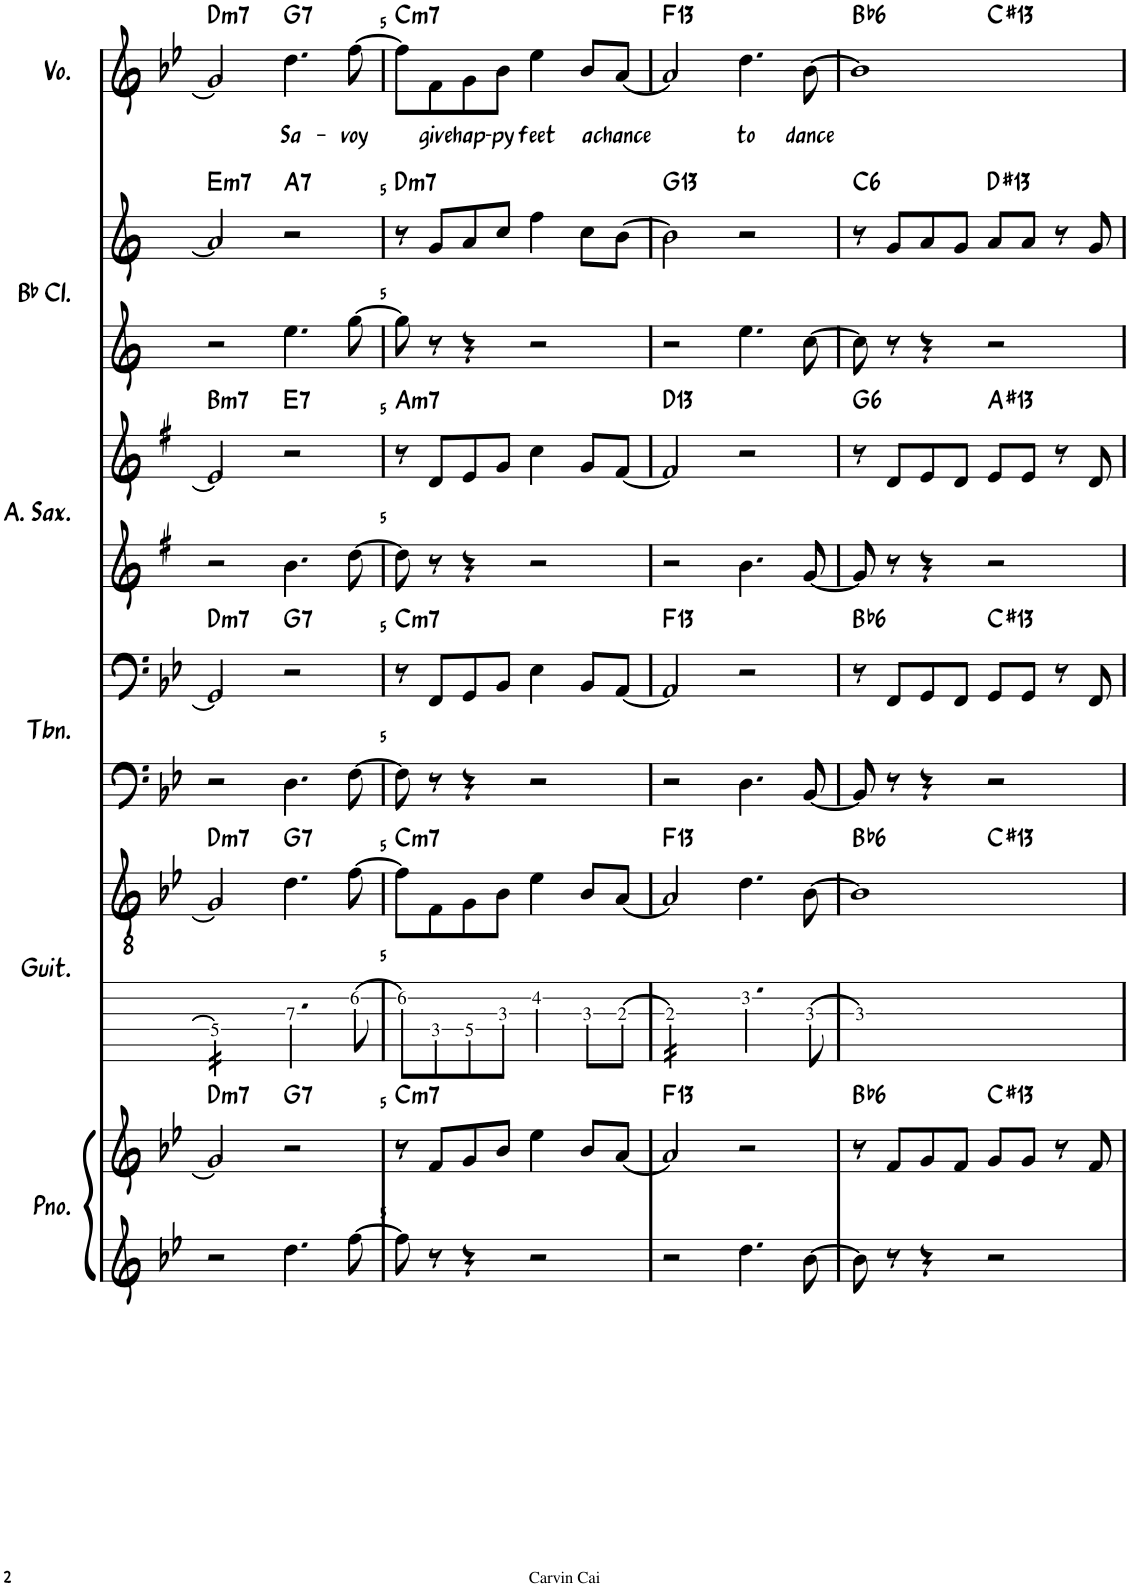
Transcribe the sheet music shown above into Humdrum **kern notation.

**kern	**kern	**harte	**kern	**kern	**harte	**kern	**kern	**harte	**kern	**kern	**harte	**kern	**kern	**harte	**kern	**text	**harte
*part6	*part6	*part6	*part5	*part5	*part5	*part4	*part4	*part4	*part3	*part3	*part3	*part2	*part2	*part2	*part1	*part1	*part1
*staff11	*staff10	*	*staff9	*staff8	*	*staff7	*staff6	*	*staff5	*staff4	*	*staff3	*staff2	*	*staff1	*staff1	*
*I"钢琴	*	*	*I"原音吉他	*	*	*I"长号	*	*	*I"中音萨克斯	*	*	*I"降B调单簧管	*	*	*I"人声	*	*
!!LO:PB:g=z
*clefG2	*clefG2	*	*	*clefGv2	*	*clefF4	*clefF4	*	*clefG2	*clefG2	*	*clefG2	*clefG2	*	*clefG2	*	*
*	*	*	*	*	*	*	*	*	*Trd5c9	*Trd5c9	*	*Trd1c2	*Trd1c2	*	*	*	*
*k[b-e-]	*k[b-e-]	*	*k[b-e-]	*k[b-e-]	*	*k[b-e-]	*k[b-e-]	*	*k[f#]	*k[f#]	*	*k[]	*k[]	*	*k[b-e-]	*	*
*M4/4	*M4/4	*	*M4/4	*M4/4	*	*M4/4	*M4/4	*	*M4/4	*M4/4	*	*M4/4	*M4/4	*	*M4/4	*	*
=4	=4	=4	=4	=4	=4	=4	=4	=4	=4	=4	=4	=4	=4	=4	=4	=4	=4
!	!	!LO:H:kt=m7	!	!	!LO:H:kt=m7	!	!	!LO:H:kt=m7	!	!	!LO:H:kt=m7	!	!	!LO:H:kt=m7	!	!	!LO:H:kt=m7
2r	2g/]	D:min7	2G\]	2G/]	D:min7	2r	2GG/]	D:min7	2r	2e/]	B:min7	2r	2a/]	E:min7	2g/]	.	D:min7
!	!	!LO:H:kt=7	!	!	!LO:H:kt=7	!	!	!LO:H:kt=7	!	!	!LO:H:kt=7	!	!	!LO:H:kt=7	!	!LO:LY:b	!LO:H:kt=7
4.dd\	2r	G:7	4.d\	4.d\	G:7	4.D\	2r	G:7	4.b\	2r	E:7	4.ee\	2r	A:7	4.dd\	Sa-	G:7
!	!	!	!	!	!	!	!	!	!	!	!	!	!	!	!	!LO:LY:b	!
[8ff\	.	.	[8f\	[8f\	.	[8F\	.	.	[8dd\	.	.	[8gg\	.	.	[8ff\	-voy	.
=5	=5	=5	=5	=5	=5	=5	=5	=5	=5	=5	=5	=5	=5	=5	=5	=5	=5
!	!	!LO:H:kt=m7	!	!	!LO:H:kt=m7	!	!	!LO:H:kt=m7	!	!	!LO:H:kt=m7	!	!	!LO:H:kt=m7	!	!	!LO:H:kt=m7
8ff\]	8r	C:min7	8f\L]	8f\L]	C:min7	8F\]	8r	C:min7	8dd\]	8r	A:min7	8gg\]	8r	D:min7	8ff\L]	.	C:min7
!	!	!	!	!	!	!	!	!	!	!	!	!	!	!	!	!LO:LY:b	!
8r	8f/L	.	8F\	8F\	.	8r	8FF/L	.	8r	8d/L	.	8r	8g/L	.	8f\	give	.
!	!	!	!	!	!	!	!	!	!	!	!	!	!	!	!	!LO:LY:b	!
4r	8g/	.	8G\	8G\	.	4r	8GG/	.	4r	8e/	.	4r	8a/	.	8g\	hap-	.
!	!	!	!	!	!	!	!	!	!	!	!	!	!	!	!	!LO:LY:b	!
.	8b-/J	.	8B-\J	8B-\J	.	.	8BB-/J	.	.	8g/J	.	.	8cc/J	.	8b-\J	-py	.
!	!	!	!	!	!	!	!	!	!	!	!	!	!	!	!	!LO:LY:b	!
2r	4ee-\	.	4e-\	4e-\	.	2r	4E-\	.	2r	4cc\	.	2r	4ff\	.	4ee-\	feet	.
!	!	!	!	!	!	!	!	!	!	!	!	!	!	!	!	!LO:LY:b	!
.	8b-/L	.	8B-\L	8B-/L	.	.	8BB-/L	.	.	8g/L	.	.	8cc\L	.	8b-/L	a	.
!	!	!	!	!	!	!	!	!	!	!	!	!	!	!	!	!LO:LY:b	!
.	[8a/J	.	[8A\J	[8A/J	.	.	[8AA/J	.	.	[8f#/J	.	.	[8b\J	.	[8a/J	chance	.
=6	=6	=6	=6	=6	=6	=6	=6	=6	=6	=6	=6	=6	=6	=6	=6	=6	=6
!	!	!LO:H:kt=13	!	!	!LO:H:kt=13	!	!	!LO:H:kt=13	!	!	!LO:H:kt=13	!	!	!LO:H:kt=13	!	!	!LO:H:kt=13
2r	2a/]	F:9(11,13)	2A\]	2A/]	F:9(11,13)	2r	2AA/]	F:9(11,13)	2r	2f#/]	D:9(11,13)	2r	2b\]	G:9(11,13)	2a/]	.	F:9(11,13)
!	!	!	!	!	!	!	!	!	!	!	!	!	!	!	!	!LO:LY:b	!
4.dd\	2r	.	4.d\	4.d\	.	4.D\	2r	.	4.b\	2r	.	4.ee\	2r	.	4.dd\	to	.
!	!	!	!	!	!	!	!	!	!	!	!	!	!	!	!	!LO:LY:b	!
[8b-\	.	.	[8B-\	[8B-\	.	[8BB-/	.	.	[8g/	.	.	[8cc\	.	.	[8b-\	dance	.
=7	=7	=7	=7	=7	=7	=7	=7	=7	=7	=7	=7	=7	=7	=7	=7	=7	=7
!	!	!LO:H:kt=6	!	!	!LO:H:kt=6	!	!	!LO:H:kt=6	!	!	!LO:H:kt=6	!	!	!LO:H:kt=6	!	!	!LO:H:kt=6
*	*	*	*	*^	*	*	*	*	*	*	*	*	*	*	*^	*	*
8b-\]	8r	Bb:maj6	1B-]	1B-]	2ryy	Bb:maj6	8BB-/]	8r	Bb:maj6	8g/]	8r	G:maj6	8cc\]	8r	C:maj6	1b-]	2ryy	.	Bb:maj6
8r	8f/L	.	.	.	.	.	8r	8FF/L	.	8r	8d/L	.	8r	8g/L	.	.	.	.	.
4r	8g/	.	.	.	.	.	4r	8GG/	.	4r	8e/	.	4r	8a/	.	.	.	.	.
.	8f/J	.	.	.	.	.	.	8FF/J	.	.	8d/J	.	.	8g/J	.	.	.	.	.
!	!	!LO:H:kt=13	!	!	!	!LO:H:kt=13	!	!	!LO:H:kt=13	!	!	!LO:H:kt=13	!	!	!LO:H:kt=13	!	!	!	!LO:H:kt=13
2r	8g/L	C#:9(11,13)	.	.	2ryy	C#:9(11,13)	2r	8GG/L	C#:9(11,13)	2r	8e/L	A#:9(11,13)	2r	8an/L	D#:9(11,13)	.	2ryy	.	C#:9(11,13)
.	8g/J	.	.	.	.	.	.	8GG/J	.	.	8e/J	.	.	8a/J	.	.	.	.	.
.	8r	.	.	.	.	.	.	8r	.	.	8r	.	.	8r	.	.	.	.	.
.	8f/	.	.	.	.	.	.	8FF/	.	.	8d/	.	.	8gn/	.	.	.	.	.
*	*	*	*	*v	*v	*	*	*	*	*	*	*	*	*	*	*v	*v	*	*
=	=	=	=	=	=	=	=	=	=	=	=	=	=	=	=	=	=
*-	*-	*-	*-	*-	*-	*-	*-	*-	*-	*-	*-	*-	*-	*-	*-	*-	*-
